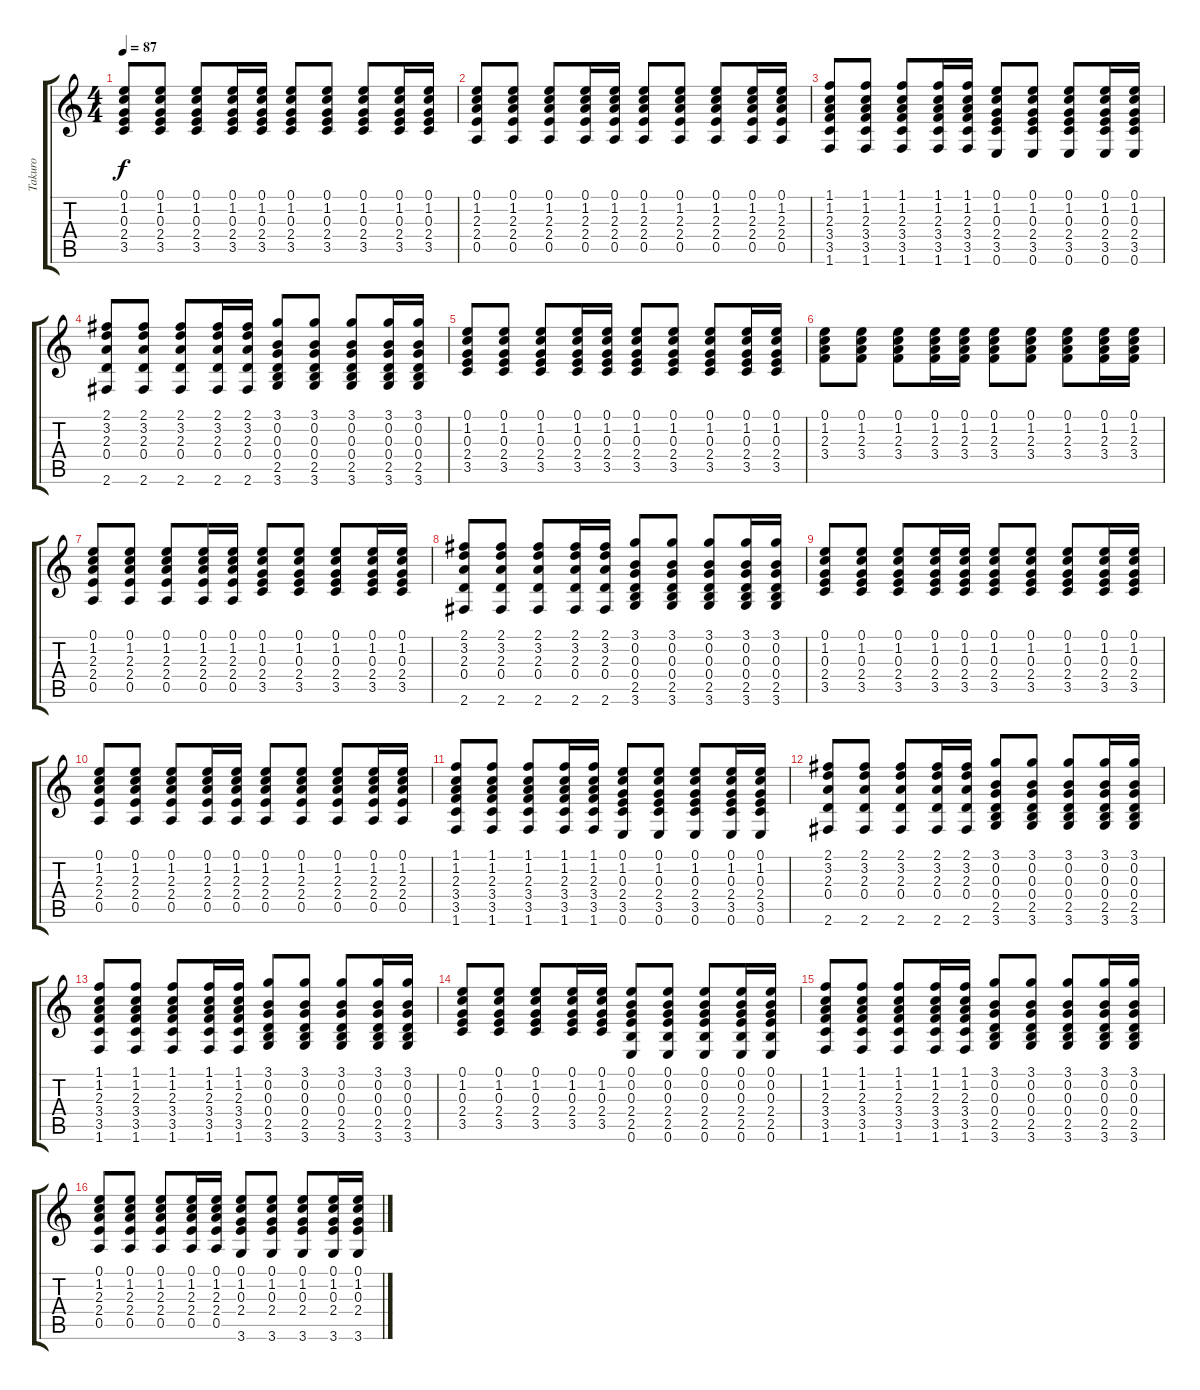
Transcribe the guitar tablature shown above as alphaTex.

\track ("Takuro" "Takuro") {instrument acousticguitarsteel}
\staff {score tabs}
\tuning (E4 B3 G3 D3 A2 E2) {hide}
\ts (4 4)
\tempo 87
\clef g2
\ks c
(0.1 1.2 0.3 2.4 3.5).8{dy f} (0.1 1.2 0.3 2.4 3.5).8 (0.1 1.2 0.3 2.4 3.5).8 (0.1 1.2 0.3 2.4 3.5).16 (0.1 1.2 0.3 2.4 3.5).16 (0.1 1.2 0.3 2.4 3.5).8 (0.1 1.2 0.3 2.4 3.5).8 (0.1 1.2 0.3 2.4 3.5).8 (0.1 1.2 0.3 2.4 3.5).16 (0.1 1.2 0.3 2.4 3.5).16 |
(0.1 1.2 2.3 2.4 0.5).8 (0.1 1.2 2.3 2.4 0.5).8 (0.1 1.2 2.3 2.4 0.5).8 (0.1 1.2 2.3 2.4 0.5).16 (0.1 1.2 2.3 2.4 0.5).16 (0.1 1.2 2.3 2.4 0.5).8 (0.1 1.2 2.3 2.4 0.5).8 (0.1 1.2 2.3 2.4 0.5).8 (0.1 1.2 2.3 2.4 0.5).16 (0.1 1.2 2.3 2.4 0.5).16 |
(1.1 1.2 2.3 3.4 3.5 1.6).8 (1.1 1.2 2.3 3.4 3.5 1.6).8 (1.1 1.2 2.3 3.4 3.5 1.6).8 (1.1 1.2 2.3 3.4 3.5 1.6).16 (1.1 1.2 2.3 3.4 3.5 1.6).16 (0.1 1.2 0.3 2.4 3.5 0.6).8 (0.1 1.2 0.3 2.4 3.5 0.6).8 (0.1 1.2 0.3 2.4 3.5 0.6).8 (0.1 1.2 0.3 2.4 3.5 0.6).16 (0.1 1.2 0.3 2.4 3.5 0.6).16 |
(2.1 3.2 2.3 0.4 2.6).8 (2.1 3.2 2.3 0.4 2.6).8 (2.1 3.2 2.3 0.4 2.6).8 (2.1 3.2 2.3 0.4 2.6).16 (2.1 3.2 2.3 0.4 2.6).16 (3.1 0.2 0.3 0.4 2.5 3.6).8 (3.1 0.2 0.3 0.4 2.5 3.6).8 (3.1 0.2 0.3 0.4 2.5 3.6).8 (3.1 0.2 0.3 0.4 2.5 3.6).16 (3.1 0.2 0.3 0.4 2.5 3.6).16 |
(0.1 1.2 0.3 2.4 3.5).8 (0.1 1.2 0.3 2.4 3.5).8 (0.1 1.2 0.3 2.4 3.5).8 (0.1 1.2 0.3 2.4 3.5).16 (0.1 1.2 0.3 2.4 3.5).16 (0.1 1.2 0.3 2.4 3.5).8 (0.1 1.2 0.3 2.4 3.5).8 (0.1 1.2 0.3 2.4 3.5).8 (0.1 1.2 0.3 2.4 3.5).16 (0.1 1.2 0.3 2.4 3.5).16 |
(0.1 1.2 2.3 3.4).8 (0.1 1.2 2.3 3.4).8 (0.1 1.2 2.3 3.4).8 (0.1 1.2 2.3 3.4).16 (0.1 1.2 2.3 3.4).16 (0.1 1.2 2.3 3.4).8 (0.1 1.2 2.3 3.4).8 (0.1 1.2 2.3 3.4).8 (0.1 1.2 2.3 3.4).16 (0.1 1.2 2.3 3.4).16 |
(0.1 1.2 2.3 2.4 0.5).8 (0.1 1.2 2.3 2.4 0.5).8 (0.1 1.2 2.3 2.4 0.5).8 (0.1 1.2 2.3 2.4 0.5).16 (0.1 1.2 2.3 2.4 0.5).16 (0.1 1.2 0.3 2.4 3.5).8 (0.1 1.2 0.3 2.4 3.5).8 (0.1 1.2 0.3 2.4 3.5).8 (0.1 1.2 0.3 2.4 3.5).16 (0.1 1.2 0.3 2.4 3.5).16 |
(2.1 3.2 2.3 0.4 2.6).8 (2.1 3.2 2.3 0.4 2.6).8 (2.1 3.2 2.3 0.4 2.6).8 (2.1 3.2 2.3 0.4 2.6).16 (2.1 3.2 2.3 0.4 2.6).16 (3.1 0.2 0.3 0.4 2.5 3.6).8 (3.1 0.2 0.3 0.4 2.5 3.6).8 (3.1 0.2 0.3 0.4 2.5 3.6).8 (3.1 0.2 0.3 0.4 2.5 3.6).16 (3.1 0.2 0.3 0.4 2.5 3.6).16 |
(0.1 1.2 0.3 2.4 3.5).8 (0.1 1.2 0.3 2.4 3.5).8 (0.1 1.2 0.3 2.4 3.5).8 (0.1 1.2 0.3 2.4 3.5).16 (0.1 1.2 0.3 2.4 3.5).16 (0.1 1.2 0.3 2.4 3.5).8 (0.1 1.2 0.3 2.4 3.5).8 (0.1 1.2 0.3 2.4 3.5).8 (0.1 1.2 0.3 2.4 3.5).16 (0.1 1.2 0.3 2.4 3.5).16 |
(0.1 1.2 2.3 2.4 0.5).8 (0.1 1.2 2.3 2.4 0.5).8 (0.1 1.2 2.3 2.4 0.5).8 (0.1 1.2 2.3 2.4 0.5).16 (0.1 1.2 2.3 2.4 0.5).16 (0.1 1.2 2.3 2.4 0.5).8 (0.1 1.2 2.3 2.4 0.5).8 (0.1 1.2 2.3 2.4 0.5).8 (0.1 1.2 2.3 2.4 0.5).16 (0.1 1.2 2.3 2.4 0.5).16 |
(1.1 1.2 2.3 3.4 3.5 1.6).8 (1.1 1.2 2.3 3.4 3.5 1.6).8 (1.1 1.2 2.3 3.4 3.5 1.6).8 (1.1 1.2 2.3 3.4 3.5 1.6).16 (1.1 1.2 2.3 3.4 3.5 1.6).16 (0.1 1.2 0.3 2.4 3.5 0.6).8 (0.1 1.2 0.3 2.4 3.5 0.6).8 (0.1 1.2 0.3 2.4 3.5 0.6).8 (0.1 1.2 0.3 2.4 3.5 0.6).16 (0.1 1.2 0.3 2.4 3.5 0.6).16 |
(2.1 3.2 2.3 0.4 2.6).8 (2.1 3.2 2.3 0.4 2.6).8 (2.1 3.2 2.3 0.4 2.6).8 (2.1 3.2 2.3 0.4 2.6).16 (2.1 3.2 2.3 0.4 2.6).16 (3.1 0.2 0.3 0.4 2.5 3.6).8 (3.1 0.2 0.3 0.4 2.5 3.6).8 (3.1 0.2 0.3 0.4 2.5 3.6).8 (3.1 0.2 0.3 0.4 2.5 3.6).16 (3.1 0.2 0.3 0.4 2.5 3.6).16 |
(1.1 1.2 2.3 3.4 3.5 1.6).8 (1.1 1.2 2.3 3.4 3.5 1.6).8 (1.1 1.2 2.3 3.4 3.5 1.6).8 (1.1 1.2 2.3 3.4 3.5 1.6).16 (1.1 1.2 2.3 3.4 3.5 1.6).16 (3.1 0.2 0.3 0.4 2.5 3.6).8 (3.1 0.2 0.3 0.4 2.5 3.6).8 (3.1 0.2 0.3 0.4 2.5 3.6).8 (3.1 0.2 0.3 0.4 2.5 3.6).16 (3.1 0.2 0.3 0.4 2.5 3.6).16 |
(0.1 1.2 0.3 2.4 3.5).8 (0.1 1.2 0.3 2.4 3.5).8 (0.1 1.2 0.3 2.4 3.5).8 (0.1 1.2 0.3 2.4 3.5).16 (0.1 1.2 0.3 2.4 3.5).16 (0.1 0.2 0.3 2.4 2.5 0.6).8 (0.1 0.2 0.3 2.4 2.5 0.6).8 (0.1 0.2 0.3 2.4 2.5 0.6).8 (0.1 0.2 0.3 2.4 2.5 0.6).16 (0.1 0.2 0.3 2.4 2.5 0.6).16 |
(1.1 1.2 2.3 3.4 3.5 1.6).8 (1.1 1.2 2.3 3.4 3.5 1.6).8 (1.1 1.2 2.3 3.4 3.5 1.6).8 (1.1 1.2 2.3 3.4 3.5 1.6).16 (1.1 1.2 2.3 3.4 3.5 1.6).16 (3.1 0.2 0.3 0.4 2.5 3.6).8 (3.1 0.2 0.3 0.4 2.5 3.6).8 (3.1 0.2 0.3 0.4 2.5 3.6).8 (3.1 0.2 0.3 0.4 2.5 3.6).16 (3.1 0.2 0.3 0.4 2.5 3.6).16 |
(0.1 1.2 2.3 2.4 0.5).8 (0.1 1.2 2.3 2.4 0.5).8 (0.1 1.2 2.3 2.4 0.5).8 (0.1 1.2 2.3 2.4 0.5).16 (0.1 1.2 2.3 2.4 0.5).16 (0.1 1.2 0.3 2.4 3.6).8 (0.1 1.2 0.3 2.4 3.6).8 (0.1 1.2 0.3 2.4 3.6).8 (0.1 1.2 0.3 2.4 3.6).16 (0.1 1.2 0.3 2.4 3.6).16
